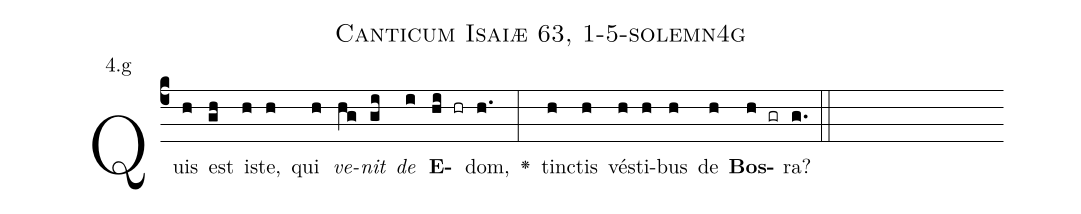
name: Canticum Isaiæ 63, 1-5-solemn4g;
annotation: 4.g;
%%
(c4)Quis(h) est(gh) i(h)ste,(h) qui(h) <i>ve</i>(hg)<i>nit</i>(gi) <i>de</i>(i) <b>E</b>(hi hr)dom,(h.) <v>\greheightstar</v>(:) tin(h)ctis(h) vé(h)sti(h)bus(h) de(h) <b>Bos</b>(h gr)ra?(g.) (::)


%E(h) u(h) o(h) u(h) a(h) e.(g.) (::)
